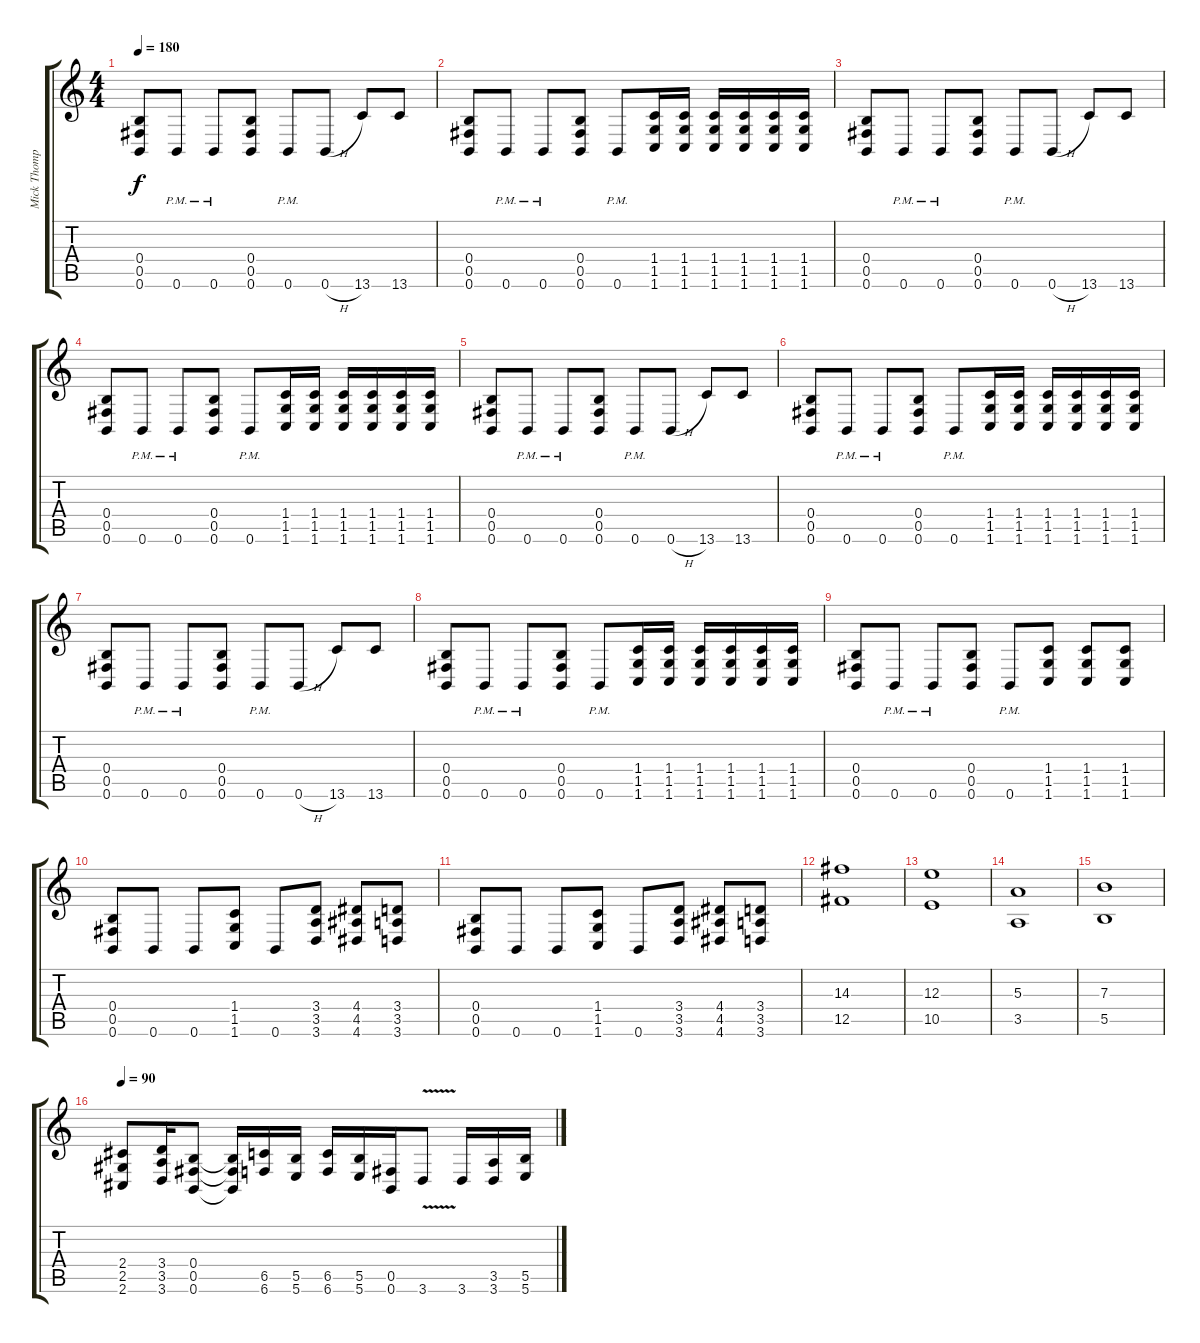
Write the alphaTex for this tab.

\track ("Mick Thompson #7" "Mick Thomp") {instrument distortionguitar}
\staff {score tabs}
\tuning (Db4 Ab3 E3 B2 Gb2 B1) {hide}
\ts (4 4)
\tempo 180
\clef g2
\ks c
(0.4 0.5 0.6).8{dy f} 0.6{pm}.8 0.6{pm}.8 (0.4 0.5 0.6).8 0.6{pm}.8 0.6{h}.8 13.6.8 13.6.8 |
(0.4 0.5 0.6).8 0.6{pm}.8 0.6{pm}.8 (0.4 0.5 0.6).8 0.6{pm}.8 (1.4 1.5 1.6).16 (1.4 1.5 1.6).16 (1.4 1.5 1.6).16 (1.4 1.5 1.6).16 (1.4 1.5 1.6).16 (1.4 1.5 1.6).16 |
(0.4 0.5 0.6).8 0.6{pm}.8 0.6{pm}.8 (0.4 0.5 0.6).8 0.6{pm}.8 0.6{h}.8 13.6.8 13.6.8 |
(0.4 0.5 0.6).8 0.6{pm}.8 0.6{pm}.8 (0.4 0.5 0.6).8 0.6{pm}.8 (1.4 1.5 1.6).16 (1.4 1.5 1.6).16 (1.4 1.5 1.6).16 (1.4 1.5 1.6).16 (1.4 1.5 1.6).16 (1.4 1.5 1.6).16 |
(0.4 0.5 0.6).8 0.6{pm}.8 0.6{pm}.8 (0.4 0.5 0.6).8 0.6{pm}.8 0.6{h}.8 13.6.8 13.6.8 |
(0.4 0.5 0.6).8 0.6{pm}.8 0.6{pm}.8 (0.4 0.5 0.6).8 0.6{pm}.8 (1.4 1.5 1.6).16 (1.4 1.5 1.6).16 (1.4 1.5 1.6).16 (1.4 1.5 1.6).16 (1.4 1.5 1.6).16 (1.4 1.5 1.6).16 |
(0.4 0.5 0.6).8 0.6{pm}.8 0.6{pm}.8 (0.4 0.5 0.6).8 0.6{pm}.8 0.6{h}.8 13.6.8 13.6.8 |
(0.4 0.5 0.6).8 0.6{pm}.8 0.6{pm}.8 (0.4 0.5 0.6).8 0.6{pm}.8 (1.4 1.5 1.6).16 (1.4 1.5 1.6).16 (1.4 1.5 1.6).16 (1.4 1.5 1.6).16 (1.4 1.5 1.6).16 (1.4 1.5 1.6).16 |
(0.4 0.5 0.6).8 0.6{pm}.8 0.6{pm}.8 (0.4 0.5 0.6).8 0.6{pm}.8 (1.4 1.5 1.6).8 (1.4 1.5 1.6).8 (1.4 1.5 1.6).8 |
(0.4 0.5 0.6).8 0.6.8 0.6.8 (1.4 1.5 1.6).8 0.6.8 (3.4 3.5 3.6).8 (4.4 4.5 4.6).8 (3.4 3.5 3.6).8 |
(0.4 0.5 0.6).8 0.6.8 0.6.8 (1.4 1.5 1.6).8 0.6.8 (3.4 3.5 3.6).8 (4.4 4.5 4.6).8 (3.4 3.5 3.6).8 |
(14.3 12.5).1 |
(12.3 10.5).1 |
(5.3 3.5).1 |
(7.3 5.5).1 |
\tempo 90
(2.4 2.5 2.6).8 (3.4 3.5 3.6).16 (0.4 0.5 0.6).8 (0.4{t} 0.5{t} 0.6{t}).16 (6.5 6.6).16 (5.5 5.6).16 (6.5 6.6).16 (5.5 5.6).16 (0.5 0.6).16 3.6{v}.8 3.6.16 (3.5 3.6).16 (5.5 5.6).16
